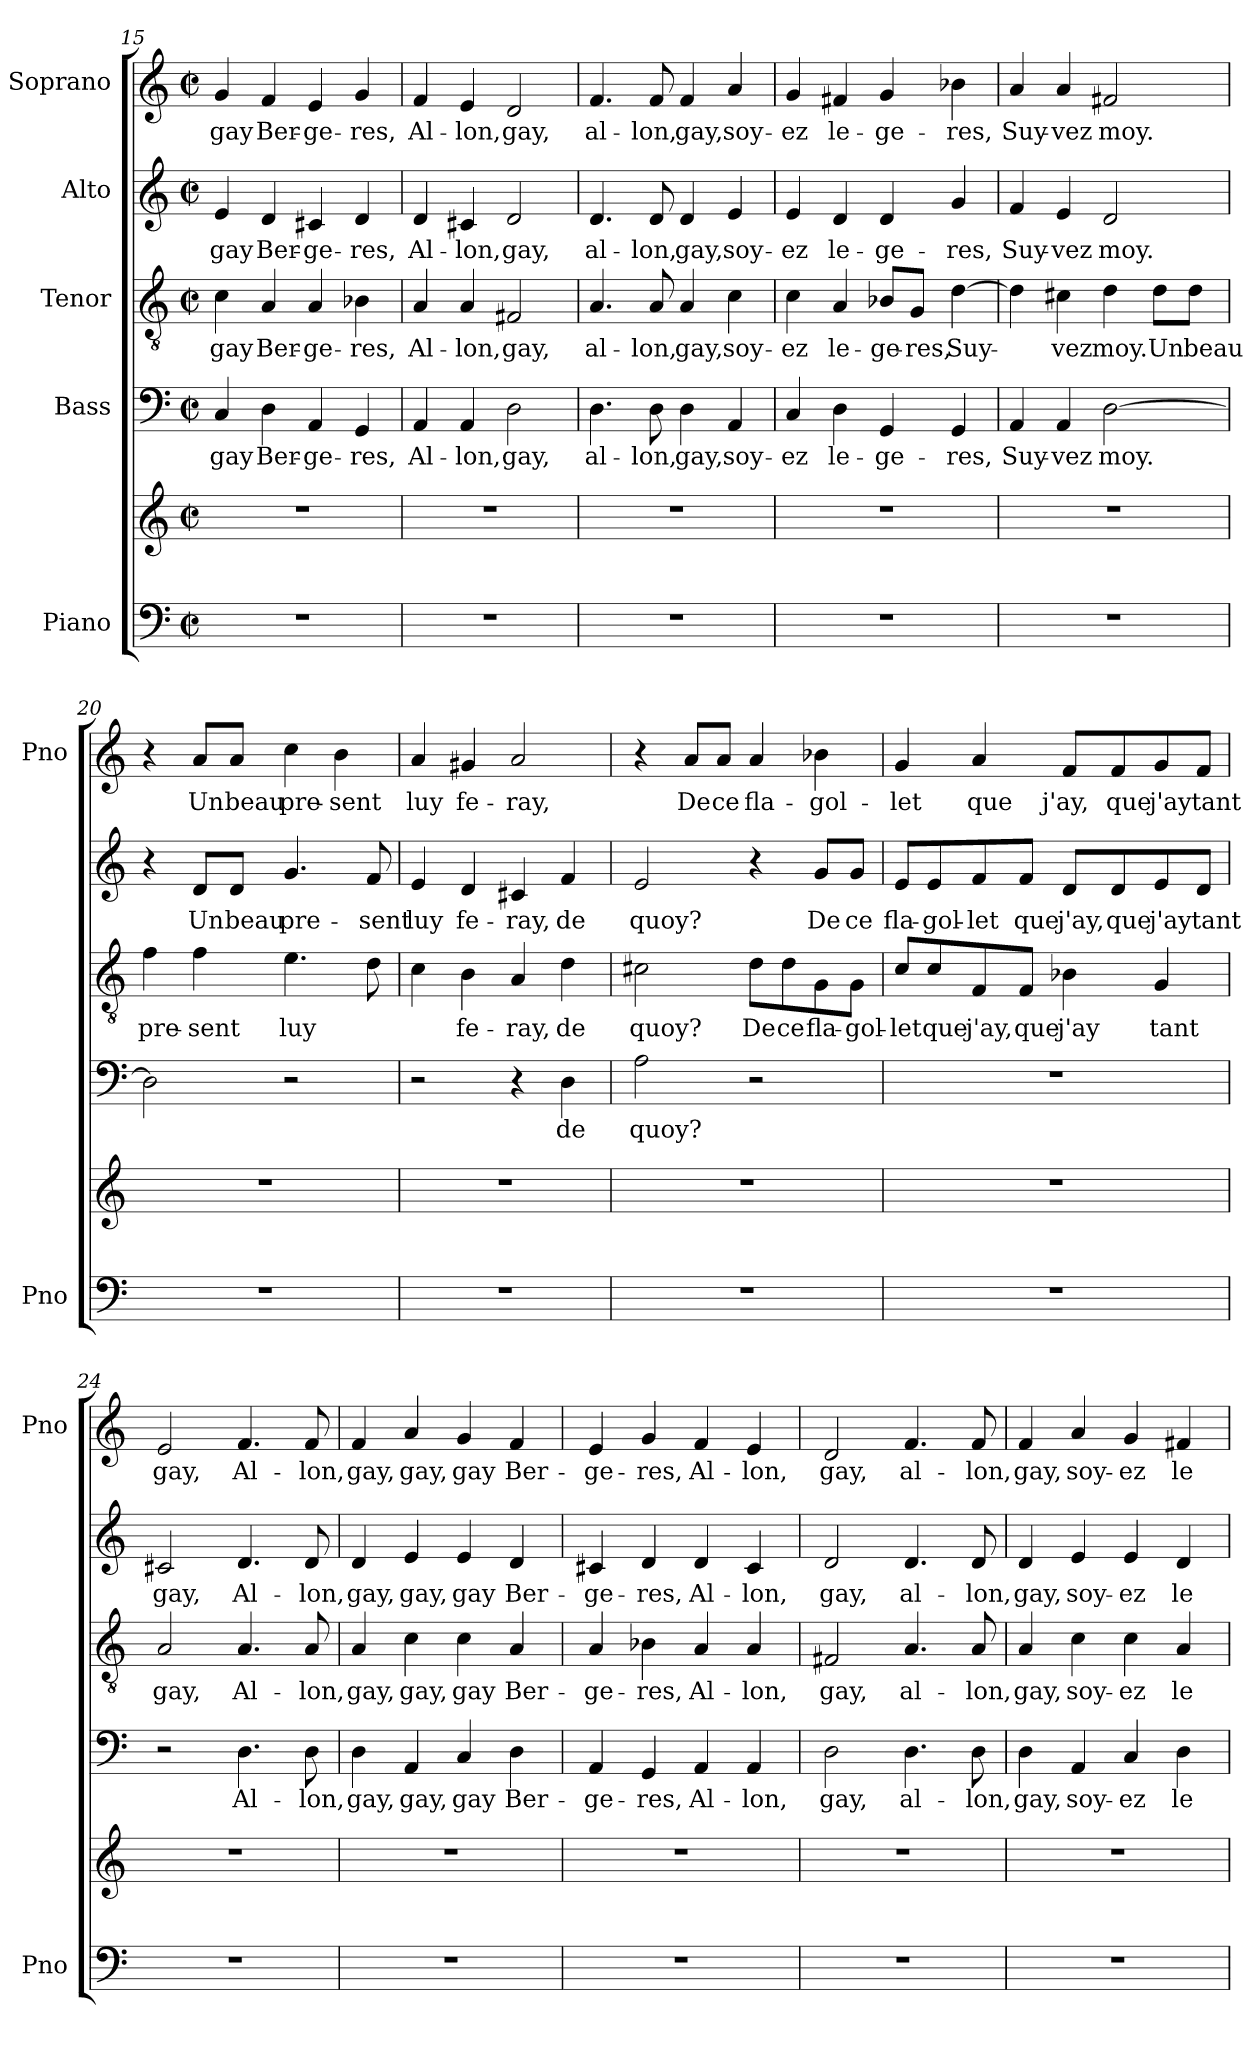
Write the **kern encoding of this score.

**kern	**kern	**kern	**text	**kern	**text	**kern	**text	**kern	**text
*part5	*part5	*part4	*part4	*part3	*part3	*part2	*part2	*part1	*part1
*staff6	*staff5	*staff4	*staff4	*staff3	*staff3	*staff2	*staff2	*staff1	*staff1
*I"Piano	*	*I"Bass	*	*I"Tenor	*	*I"Alto	*	*I"Soprano	*
*I'Pno	*	*	*	*	*	*	*	*I'Pno	*
*clefF4	*clefG2	*clefF4	*	*clefGv2	*	*clefG2	*	*clefG2	*
*k[]	*k[]	*k[]	*	*k[]	*	*k[]	*	*k[]	*
*C:	*C:	*C:	*	*C:	*	*C:	*	*C:	*
*M2/2	*M2/2	*M2/2	*	*M2/2	*	*M2/2	*	*M2/2	*
*met(c|)	*met(c|)	*met(c|)	*	*met(c|)	*	*met(c|)	*	*met(c|)	*
=15	=15	=15	=15	=15	=15	=15	=15	=15	=15
1r	1r	4C/	gay	4c\	gay	4e/	gay	4g/	gay
.	.	4D\	Ber-	4A/	Ber-	4d/	Ber-	4f/	Ber-
.	.	4AA/	-ge-	4A/	-ge-	4c#X/	-ge-	4e/	-ge-
.	.	4GG/	-res,	4B-X\	-res,	4d/	-res,	4g/	-res,
=16	=16	=16	=16	=16	=16	=16	=16	=16	=16
1r	1r	4AA/	Al-	4A/	Al-	4d/	Al-	4f/	Al-
.	.	4AA/	-lon,	4A/	-lon,	4c#X/	-lon,	4e/	-lon,
.	.	2D\	gay,	2F#X/	gay,	2d/	gay,	2d/	gay,
=17	=17	=17	=17	=17	=17	=17	=17	=17	=17
1r	1r	4.D\	al-	4.A/	al-	4.d/	al-	4.f/	al-
.	.	8D\	-lon,	8A/	-lon,	8d/	-lon,	8f/	-lon,
.	.	4D\	gay,	4A/	gay,	4d/	gay,	4f/	gay,
.	.	4AA/	soy-	4c\	soy-	4e/	soy-	4a/	soy-
=18	=18	=18	=18	=18	=18	=18	=18	=18	=18
1r	1r	4C/	-ez	4c\	-ez	4e/	-ez	4g/	-ez
.	.	4D\	le-	4A/	le-	4d/	le-	4f#X/	le-
.	.	4GG/	-ge-	8B-X/L	-ge-	4d/	-ge-	4g/	-ge-
.	.	.	.	8G/J	-res,	.	.	.	.
.	.	4GG/	-res,	[4d\	Suy-	4g/	-res,	4b-X\	-res,
!!LO:LB:g=z
=19	=19	=19	=19	=19	=19	=19	=19	=19	=19
1r	1r	4AA/	Suy-	4d\]	-­	4f/	Suy-	4a/	Suy-
.	.	4AA/	-vez	4c#X\	vez	4e/	-vez	4a/	-vez
.	.	[2D\	moy.	4d\	moy.	2d/	moy.	2f#X/	moy.
.	.	.	.	8d\L	Un	.	.	.	.
.	.	.	.	8d\J	beau	.	.	.	.
=20	=20	=20	=20	=20	=20	=20	=20	=20	=20
1r	1r	2D\]	.	4f\	pre-	4r	.	4r	.
.	.	.	.	4f\	-sent	8d/L	Un	8a/L	Un
.	.	.	.	.	.	8d/J	beau	8a/J	beau
.	.	2r	.	4.e\	luy	4.g/	pre-	4cc\	pre-
.	.	.	.	.	.	.	.	4b\	-sent
.	.	.	.	8d\	.	8f/	-sent	.	.
=21	=21	=21	=21	=21	=21	=21	=21	=21	=21
1r	1r	2r	.	4c\	.	4e/	luy	4a/	luy
.	.	.	.	4B\	fe-	4d/	fe-	4g#X/	fe-
.	.	4r	.	4A/	-ray,	4c#X/	-ray,	2a/	-ray,
.	.	4D\	de	4d\	de	4f/	de	.	.
=22	=22	=22	=22	=22	=22	=22	=22	=22	=22
1r	1r	2A\	quoy?	2c#X\	quoy?	2e/	quoy?	4r	.
.	.	.	.	.	.	.	.	8a/L	De
.	.	.	.	.	.	.	.	8a/J	ce
.	.	2r	.	8d\L	De	4r	.	4a/	fla-
.	.	.	.	8d\	ce	.	.	.	.
.	.	.	.	8G\	fla-	8g/L	De	4b-X\	-gol-
.	.	.	.	8G\J	-gol-	8g/J	ce	.	.
!!LO:LB:g=z
=23	=23	=23	=23	=23	=23	=23	=23	=23	=23
1r	1r	1r	.	8c/L	-let	8e/L	fla-	4g/	-let
.	.	.	.	8c/	que	8e/	-gol-	.	.
.	.	.	.	8F/	j'ay,	8f/	-let	4a/	que
.	.	.	.	8F/J	que	8f/J	que	.	.
.	.	.	.	4B-X\	j'ay	8d/L	j'ay,	8f/L	j'ay,
.	.	.	.	.	.	8d/	que	8f/	que
.	.	.	.	4G/	tant	8e/	j'ay	8g/	j'ay
.	.	.	.	.	.	8d/J	tant	8f/J	tant
=24	=24	=24	=24	=24	=24	=24	=24	=24	=24
1r	1r	2r	.	2A/	gay,	2c#X/	gay,	2e/	gay,
.	.	4.D\	Al-	4.A/	Al-	4.d/	Al-	4.f/	Al-
.	.	8D\	-lon,	8A/	-lon,	8d/	-lon,	8f/	-lon,
=25	=25	=25	=25	=25	=25	=25	=25	=25	=25
1r	1r	4D\	gay,	4A/	gay,	4d/	gay,	4f/	gay,
.	.	4AA/	gay,	4c\	gay,	4e/	gay,	4a/	gay,
.	.	4C/	gay	4c\	gay	4e/	gay	4g/	gay
.	.	4D\	Ber-	4A/	Ber-	4d/	Ber-	4f/	Ber-
=26	=26	=26	=26	=26	=26	=26	=26	=26	=26
1r	1r	4AA/	-ge-	4A/	-ge-	4c#X/	-ge-	4e/	-ge-
.	.	4GG/	-res,	4B-X\	-res,	4d/	-res,	4g/	-res,
.	.	4AA/	Al-	4A/	Al-	4d/	Al-	4f/	Al-
.	.	4AA/	-lon,	4A/	-lon,	4c#/	-lon,	4e/	-lon,
=27	=27	=27	=27	=27	=27	=27	=27	=27	=27
1r	1r	2D\	gay,	2F#X/	gay,	2d/	gay,	2d/	gay,
.	.	4.D\	al-	4.A/	al-	4.d/	al-	4.f/	al-
.	.	8D\	-lon,	8A/	-lon,	8d/	-lon,	8f/	-lon,
!!LO:PB:g=z
=28	=28	=28	=28	=28	=28	=28	=28	=28	=28
1r	1r	4D\	gay,	4A/	gay,	4d/	gay,	4f/	gay,
.	.	4AA/	soy-	4c\	soy-	4e/	soy-	4a/	soy-
.	.	4C/	-ez	4c\	-ez	4e/	-ez	4g/	-ez
.	.	4D\	le-	4A/	le-	4d/	le-	4f#X/	le-
=	=	=	=	=	=	=	=	=	=
*-	*-	*-	*-	*-	*-	*-	*-	*-	*-
